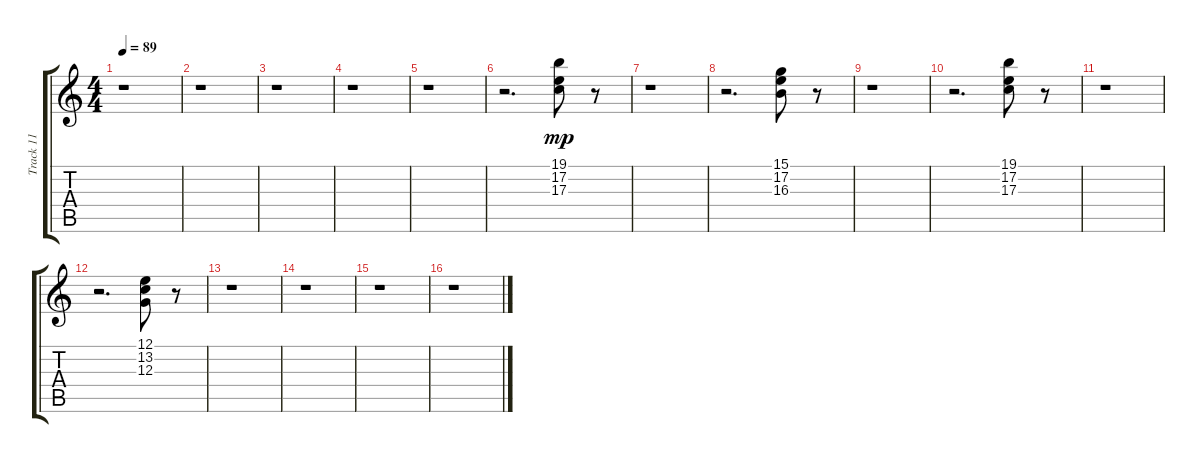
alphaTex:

\track ("Track 11" "Track 11") {instrument stringensemble1}
\staff {score tabs}
\tuning (E4 B3 G3 D3 A2 E2) {hide}
\ts (4 4)
\tempo 89
\clef g2
\ks c
r.1{dy mp} |
r.1 |
r.1 |
r.1 |
r.1 |
r.2{d} (19.1 17.2 17.3).8{balance 0} r.8 |
r.1 |
r.2{d} (15.1 17.2 16.3).8{balance 0} r.8 |
r.1 |
r.2{d} (19.1 17.2 17.3).8{balance 0} r.8 |
r.1 |
r.2{d} (12.1 13.2 12.3).8{balance 0} r.8 |
r.1 |
r.1 |
r.1 |
r.1
